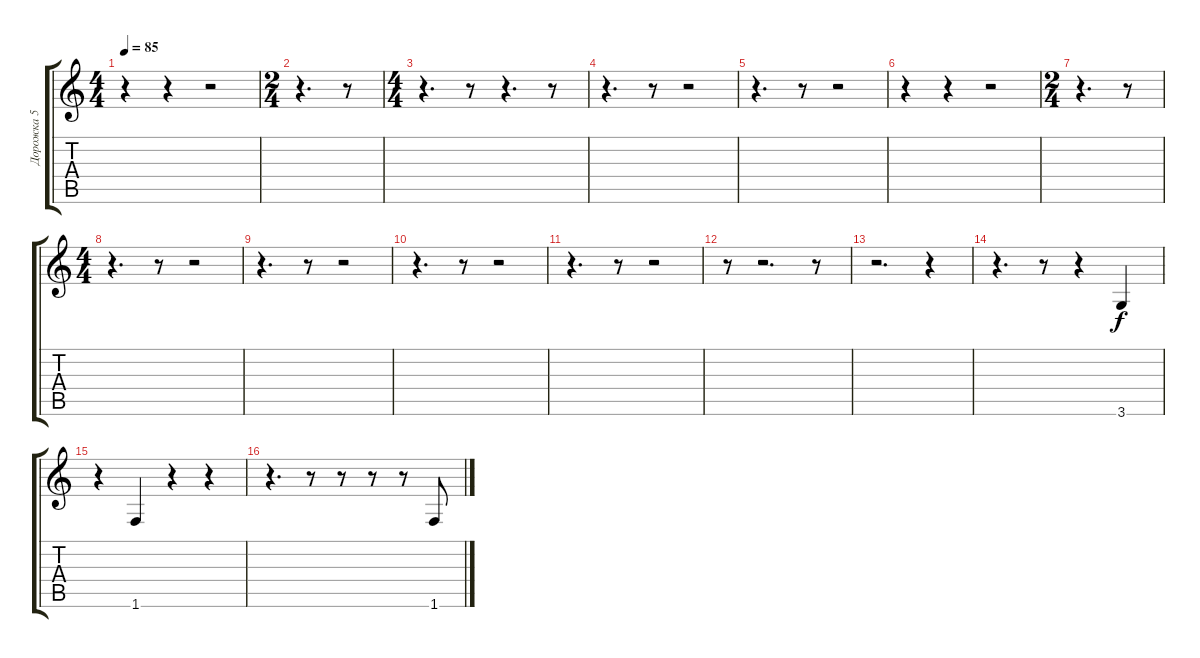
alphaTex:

\track ("Дорожка 5" "Дорожка 5") {instrument electricbassfinger}
\staff {score tabs}
\tuning (E4 B3 G3 D3 A2 E2) {hide}
\ts (4 4)
\tempo 85
\clef g2
\ks c
r.4{dy f} r.4 r.2 |
\ts (2 4)
r.4{d} r.8 |
\ts (4 4)
r.4{d} r.8 r.4{d} r.8 |
r.4{d} r.8 r.2 |
r.4{d} r.8 r.2 |
r.4 r.4 r.2 |
\ts (2 4)
r.4{d} r.8 |
\ts (4 4)
r.4{d} r.8 r.2 |
r.4{d} r.8 r.2 |
r.4{d} r.8 r.2 |
r.4{d} r.8 r.2 |
r.8 r.2{d} r.8 |
r.2{d} r.4 |
r.4{d volume 16 instrument slapbass1} r.8 r.4 3.6.4 |
r.4 1.6.4 r.4 r.4 |
r.4{d} r.8 r.8 r.8 r.8 1.6.8
